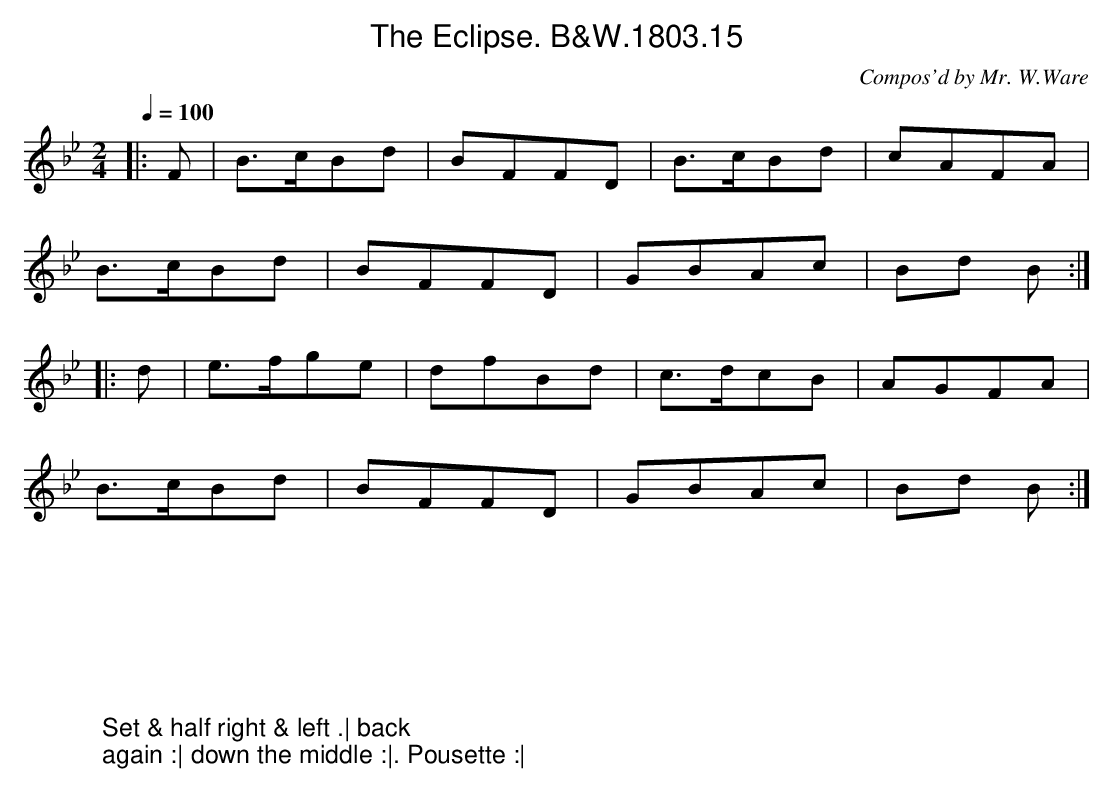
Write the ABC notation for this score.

X:1
T:Eclipse. B&W.1803.15, The
C:Compos'd by Mr. W.Ware
M:2/4
L:1/8
Q:1/4=100
K:Bb
|:F|B>cBd|BFFD|B>cBd|cAFA|
B>cBd|BFFD|GBAc|Bd B:|
|:d|e>fge|dfBd|c>dcB|AGFA|
B>cBd|BFFD|GBAc|Bd B:|]
W:
W:
W:Set & half right & left .| back
W:again :| down the middle :|. Pousette :|
|:
